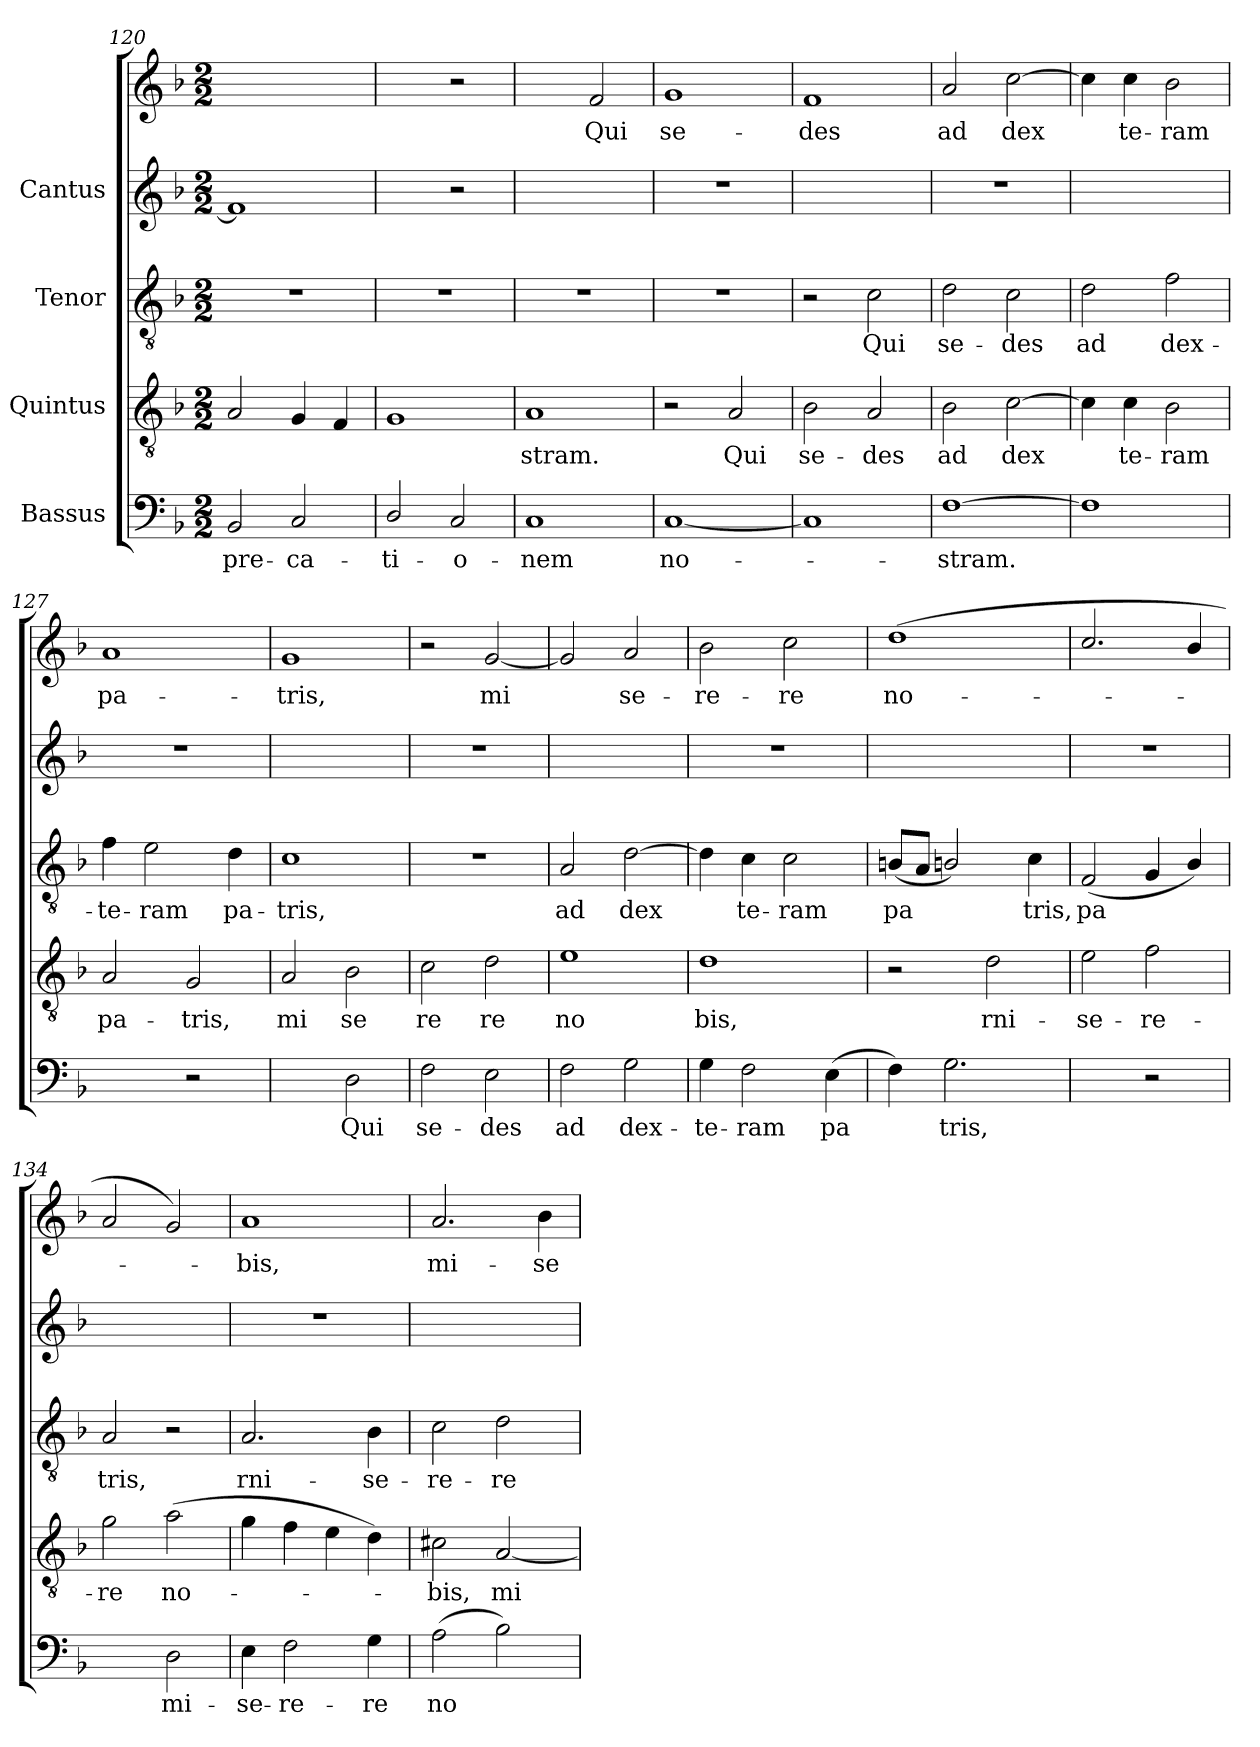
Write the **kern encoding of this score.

**kern	**text	**kern	**text	**kern	**text	**kern	**kern	**text
*part4	*part4	*part3	*part3	*part2	*part2	*part1	*part1	*part1
*staff5	*staff5	*staff4	*staff4	*staff3	*staff3	*staff2	*staff1	*staff1
*I"Bassus	*	*I"Quintus	*	*I"Tenor	*	*I"Cantus	*	*
!!LO:LB:g=z
*clefF4	*	*clefGv2	*	*clefGv2	*	*clefG2	*clefG2	*
*k[b-]	*	*k[b-]	*	*k[b-]	*	*k[b-]	*k[b-]	*
*F:	*	*F:	*	*F:	*	*F:	*F:	*
*M2/2	*	*M2/2	*	*M2/2	*	*M2/2	*M2/2	*
=120	=120	=120	=120	=120	=120	=120	=120	=120
!	!LO:LY:b:cj	!	!	!	!	!	!	!
2BB-/	-pre-	2A/	.	1r	.	1f]	1ryy	.
!	!LO:LY:b:cj	!	!	!	!	!	!	!
2C/	-ca-	4G/	.	.	.	.	.	.
.	.	4F/	.	.	.	.	.	.
!!LO:LB:g=z
=121	=121	=121	=121	=121	=121	=121	=121	=121
!	!LO:LY:b:cj	!	!	!	!	!	!	!
2D/	-ti-	1G	.	1r	.	2ryy	2ryy	.
!	!LO:LY:b:cj	!	!	!	!	!	!	!
2C/	-o-	.	.	.	.	2r	2r	.
!!LO:LB:g=z
=122	=122	=122	=122	=122	=122	=122	=122	=122
!	!LO:LY:b:cj	!	!LO:LY:b:cj	!	!	!	!	!
1C	-nem	1A	-stram.	1r	.	1ryy	2ryy	.
!	!	!	!	!	!	!	!	!LO:LY:b
.	.	.	.	.	.	.	2f/	Qui
!!LO:PB:g=z
=123	=123	=123	=123	=123	=123	=123	=123	=123
!	!LO:LY:b:cj	!	!	!	!	!	!	!LO:LY:b
[<1C	no-	2r	.	1r	.	1r	1g	se-
!	!	!	!LO:LY:b:cj	!	!	!	!	!
.	.	2A/	Qui	.	.	.	.	.
!!LO:LB:g=z
=124	=124	=124	=124	=124	=124	=124	=124	=124
!	!	!	!LO:LY:b:cj	!	!	!	!	!LO:LY:b
1C]	.	2B-\	se-	2r	.	1ryy	1f	-des
!	!	!	!LO:LY:b:cj	!	!LO:LY:b:cj	!	!	!
.	.	2A/	-des	2c\	Qui	.	.	.
!!LO:LB:g=z
=125	=125	=125	=125	=125	=125	=125	=125	=125
!	!LO:LY:b:cj	!	!LO:LY:b:cj	!	!LO:LY:b:cj	!	!	!LO:LY:b
[>1F	-stram.	2B-\	ad	2d\	se-	1r	2a/	ad
!	!	!	!LO:LY:b:cj	!	!LO:LY:b:cj	!	!	!LO:LY:b
.	.	[>2c\	dex-	2c\	-des	.	[>2cc\	dex-
!!LO:LB:g=z
=126	=126	=126	=126	=126	=126	=126	=126	=126
!	!	!	!LO:LY:b:cj	!	!LO:LY:b:cj	!	!	!LO:LY:b
1F]	.	4c\]	-	2d\	ad	1ryy	4cc\]	-
!	!	!	!LO:LY:b:cj	!	!	!	!	!LO:LY:b
.	.	4c\	te-	.	.	.	4cc\	te-
!	!	!	!LO:LY:b:cj	!	!LO:LY:b:cj	!	!	!LO:LY:b
.	.	2B-\	-ram	2f\	dex-	.	2b-\	-ram
!!LO:PB:g=z
=127	=127	=127	=127	=127	=127	=127	=127	=127
!	!	!	!LO:LY:b:cj	!	!LO:LY:b:cj	!	!	!LO:LY:b
2ryy	.	2A/	pa-	4f\	-te-	1r	1a	pa-
!	!	!	!	!	!LO:LY:b:cj	!	!	!
.	.	.	.	2e\	-ram	.	.	.
!	!	!	!LO:LY:b:cj	!	!	!	!	!
2r	.	2G/	-tris,	.	.	.	.	.
!	!	!	!	!	!LO:LY:b:cj	!	!	!
.	.	.	.	4d\	pa-	.	.	.
!!LO:LB:g=z
=128	=128	=128	=128	=128	=128	=128	=128	=128
!	!	!	!LO:LY:b:cj	!	!LO:LY:b:cj	!	!	!LO:LY:b
2ryy	.	2A/	mi	1c	-tris,	1ryy	1g	-tris,
!	!LO:LY:b:cj	!	!LO:LY:b:cj	!	!	!	!	!
2D\	Qui	2B-\	se	.	.	.	.	.
!!LO:LB:g=z
=129	=129	=129	=129	=129	=129	=129	=129	=129
!	!LO:LY:b:cj	!	!LO:LY:b:cj	!	!	!	!	!
2F\	se-	2c\	re	1r	.	1r	2r	.
!	!LO:LY:b:cj	!	!LO:LY:b:cj	!	!	!	!	!LO:LY:b
2E\	-des	2d\	re	.	.	.	[<2g/	mi-
!!LO:LB:g=z
=130	=130	=130	=130	=130	=130	=130	=130	=130
!	!LO:LY:b:cj	!	!LO:LY:b:cj	!	!LO:LY:b:cj	!	!	!LO:LY:b
2F\	ad	1e	no	2A/	ad	1ryy	2g/]	-
!	!LO:LY:b:cj	!	!	!	!LO:LY:b:cj	!	!	!LO:LY:b
2G\	dex-	.	.	[>2d\	dex-	.	2a/	se-
!!LO:PB:g=z
=131	=131	=131	=131	=131	=131	=131	=131	=131
!	!LO:LY:b:cj	!	!LO:LY:b:cj	!	!LO:LY:b:cj	!	!	!LO:LY:b
4G\	-te-	1d	bis,	4d\]	-	1r	2b-\	-re-
!	!LO:LY:b:cj	!	!	!	!LO:LY:b:cj	!	!	!
2F\	-ram	.	.	4c\	te-	.	.	.
!	!	!	!	!	!LO:LY:b:cj	!	!	!LO:LY:b
.	.	.	.	2c\	-ram	.	2cc\	-re
!	!LO:LY:b:cj	!	!	!	!	!	!	!
(>4E\	pa-	.	.	.	.	.	.	.
!!LO:LB:g=z
=132	=132	=132	=132	=132	=132	=132	=132	=132
!	!LO:LY:b:cj	!	!	!	!LO:LY:b:cj	!	!	!LO:LY:b
4F\)	-	2r	.	(<8Bn/L	pa-	1ryy	(<1dd	no-
!	!	!	!	!	!LO:LY:b:cj	!	!	!
.	.	.	.	8A/J	-	.	.	.
!	!LO:LY:b:cj	!	!	!	!LO:LY:b:cj	!	!	!
2.G\	tris,	.	.	2Bn/)	.	.	.	.
!	!	!	!LO:LY:b:cj	!	!	!	!	!
.	.	2d\	rni-	.	.	.	.	.
!	!	!	!	!	!LO:LY:b:cj	!	!	!
.	.	.	.	4c\	tris,	.	.	.
!!LO:LB:g=z
=133	=133	=133	=133	=133	=133	=133	=133	=133
!	!	!	!LO:LY:b:cj	!	!LO:LY:b:cj	!	!	!
2ryy	.	2e\	-se-	(<2F/	pa-	1r	2.cc/	.
!	!	!	!LO:LY:b:cj	!	!LO:LY:b:cj	!	!	!
2r	.	2f\	-re-	4G/	--	.	.	.
!	!	!	!	!	!LO:LY:b:cj	!	!	!
.	.	.	.	4B-/)	--	.	4b-/	.
!!LO:LB:g=z
=134	=134	=134	=134	=134	=134	=134	=134	=134
!	!	!	!LO:LY:b:cj	!	!LO:LY:b:cj	!	!	!
2ryy	.	2g\	-re	2A/	-tris,	1ryy	2a/	.
!	!LO:LY:b:cj	!	!LO:LY:b:cj	!	!	!	!	!
2D\	mi-	(>2a\	no-	2r	.	.	2g/)	.
!!LO:PB:g=z
=135	=135	=135	=135	=135	=135	=135	=135	=135
!	!LO:LY:b:cj	!	!	!	!LO:LY:b:cj	!	!	!LO:LY:b
4E\	-se-	4g\	.	2.A/	rni-	1r	1a	-bis,
!	!LO:LY:b:cj	!	!	!	!	!	!	!
2F\	-re-	4f\	.	.	.	.	.	.
.	.	4e\	.	.	.	.	.	.
!	!LO:LY:b:cj	!	!	!	!LO:LY:b:cj	!	!	!
4G\	-re	4d\)	.	4B-\	-se-	.	.	.
!!LO:LB:g=z
=136	=136	=136	=136	=136	=136	=136	=136	=136
!	!LO:LY:b:cj	!	!LO:LY:b:cj	!	!LO:LY:b:cj	!	!	!LO:LY:b
(>2A\	no-	2c#X\	-bis,	2c\	-re-	1ryy	2.a/	mi-
!	!LO:LY:b:cj	!	!LO:LY:b:cj	!	!LO:LY:b:cj	!	!	!
2B-\)	--	[<2A/	mi-	2d\	-re	.	.	.
!	!	!	!	!	!	!	!	!LO:LY:b
.	.	.	.	.	.	.	4b-\	-se-
=	=	=	=	=	=	=	=	=
*-	*-	*-	*-	*-	*-	*-	*-	*-
